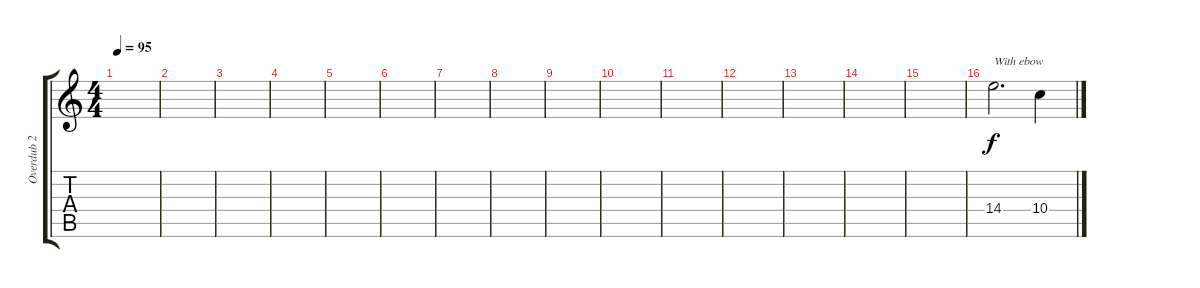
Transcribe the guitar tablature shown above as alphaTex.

\track ("Overdub 2" "Overdub 2") {instrument distortionguitar}
\staff {score tabs}
\tuning (E4 B3 G3 D3 A2 E2) {hide}
\ts (4 4)
\tempo 95
\clef g2
\ks c
|
|
|
|
|
|
|
|
|
|
|
|
|
|
|
14.4.2{d txt "With ebow" volume 13} 10.4.4
